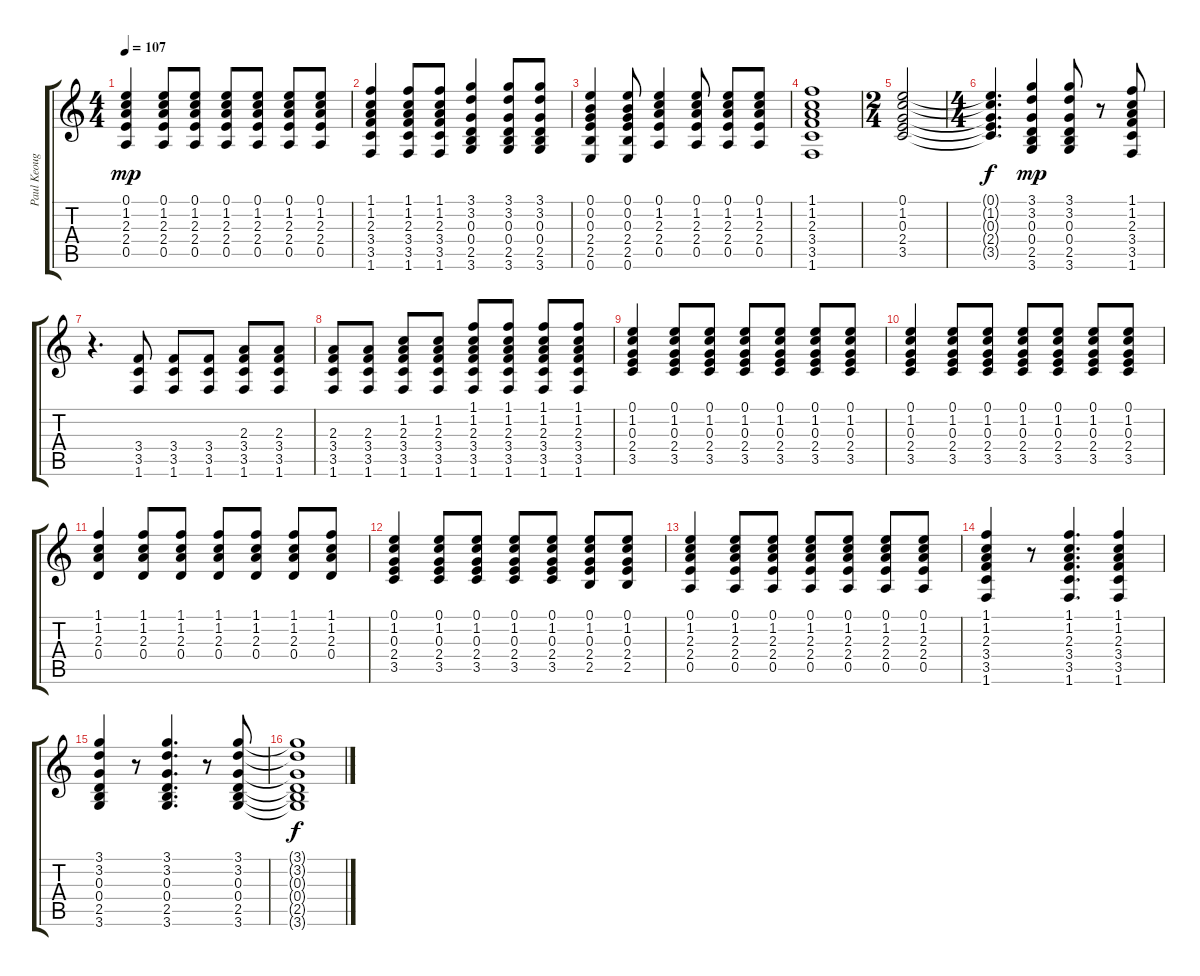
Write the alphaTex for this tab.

\track ("Paul Keough (Acoustic Guitar)" "Paul Keoug") {instrument acousticguitarsteel}
\staff {score tabs}
\tuning (E4 B3 G3 D3 A2 E2) {hide}
\ts (4 4)
\tempo 107
\clef g2
\ks c
(0.1 1.2 2.3 2.4 0.5).4{dy mp} (0.1 1.2 2.3 2.4 0.5).8 (0.1 1.2 2.3 2.4 0.5).8 (0.1 1.2 2.3 2.4 0.5).8 (0.1 1.2 2.3 2.4 0.5).8 (0.1 1.2 2.3 2.4 0.5).8 (0.1 1.2 2.3 2.4 0.5).8 |
(1.1 1.2 2.3 3.4 3.5 1.6).4 (1.1 1.2 2.3 3.4 3.5 1.6).8 (1.1 1.2 2.3 3.4 3.5 1.6).8 (3.1 3.2 0.3 0.4 2.5 3.6).4 (3.1 3.2 0.3 0.4 2.5 3.6).8 (3.1 3.2 0.3 0.4 2.5 3.6).8 |
(0.1 0.2 0.3 2.4 2.5 0.6).4 (0.1 0.2 0.3 2.4 2.5 0.6).8 (0.1 1.2 2.3 2.4 0.5).4 (0.1 1.2 2.3 2.4 0.5).8 (0.1 1.2 2.3 2.4 0.5).8 (0.1 1.2 2.3 2.4 0.5).8 |
(1.1 1.2 2.3 3.4 3.5 1.6).1 |
\ts (2 4)
(0.1 1.2 0.3 2.4 3.5).2 |
\ts (4 4)
(0.1{t} 1.2{t} 0.3{t} 2.4{t} 3.5{t}).4{d dy f} (3.1 3.2 0.3 0.4 2.5 3.6).4{dy mp} (3.1 3.2 0.3 0.4 2.5 3.6).8 r.8 (1.1 1.2 2.3 3.4 3.5 1.6).8 |
r.4{d} (3.4 3.5 1.6).8 (3.4 3.5 1.6).8 (3.4 3.5 1.6).8 (2.3 3.4 3.5 1.6).8 (2.3 3.4 3.5 1.6).8 |
(2.3 3.4 3.5 1.6).8 (2.3 3.4 3.5 1.6).8 (1.2 2.3 3.4 3.5 1.6).8 (1.2 2.3 3.4 3.5 1.6).8 (1.1 1.2 2.3 3.4 3.5 1.6).8 (1.1 1.2 2.3 3.4 3.5 1.6).8 (1.1 1.2 2.3 3.4 3.5 1.6).8 (1.1 1.2 2.3 3.4 3.5 1.6).8 |
(0.1 1.2 0.3 2.4 3.5).4 (0.1 1.2 0.3 2.4 3.5).8 (0.1 1.2 0.3 2.4 3.5).8 (0.1 1.2 0.3 2.4 3.5).8 (0.1 1.2 0.3 2.4 3.5).8 (0.1 1.2 0.3 2.4 3.5).8 (0.1 1.2 0.3 2.4 3.5).8 |
(0.1 1.2 0.3 2.4 3.5).4 (0.1 1.2 0.3 2.4 3.5).8 (0.1 1.2 0.3 2.4 3.5).8 (0.1 1.2 0.3 2.4 3.5).8 (0.1 1.2 0.3 2.4 3.5).8 (0.1 1.2 0.3 2.4 3.5).8 (0.1 1.2 0.3 2.4 3.5).8 |
(1.1 1.2 2.3 0.4).4 (1.1 1.2 2.3 0.4).8 (1.1 1.2 2.3 0.4).8 (1.1 1.2 2.3 0.4).8 (1.1 1.2 2.3 0.4).8 (1.1 1.2 2.3 0.4).8 (1.1 1.2 2.3 0.4).8 |
(0.1 1.2 0.3 2.4 3.5).4 (0.1 1.2 0.3 2.4 3.5).8 (0.1 1.2 0.3 2.4 3.5).8 (0.1 1.2 0.3 2.4 3.5).8 (0.1 1.2 0.3 2.4 3.5).8 (0.1 1.2 0.3 2.4 2.5).8 (0.1 1.2 0.3 2.4 2.5).8 |
(0.1 1.2 2.3 2.4 0.5).4 (0.1 1.2 2.3 2.4 0.5).8 (0.1 1.2 2.3 2.4 0.5).8 (0.1 1.2 2.3 2.4 0.5).8 (0.1 1.2 2.3 2.4 0.5).8 (0.1 1.2 2.3 2.4 0.5).8 (0.1 1.2 2.3 2.4 0.5).8 |
(1.1 1.2 2.3 3.4 3.5 1.6).4 r.8 (1.1 1.2 2.3 3.4 3.5 1.6).4{d} (1.1 1.2 2.3 3.4 3.5 1.6).4 |
(3.1 3.2 0.3 0.4 2.5 3.6).4 r.8 (3.1 3.2 0.3 0.4 2.5 3.6).4{d} r.8 (3.1 3.2 0.3 0.4 2.5 3.6).8 |
(3.1{t} 3.2{t} 0.3{t} 0.4{t} 2.5{t} 3.6{t}).1{dy f}
